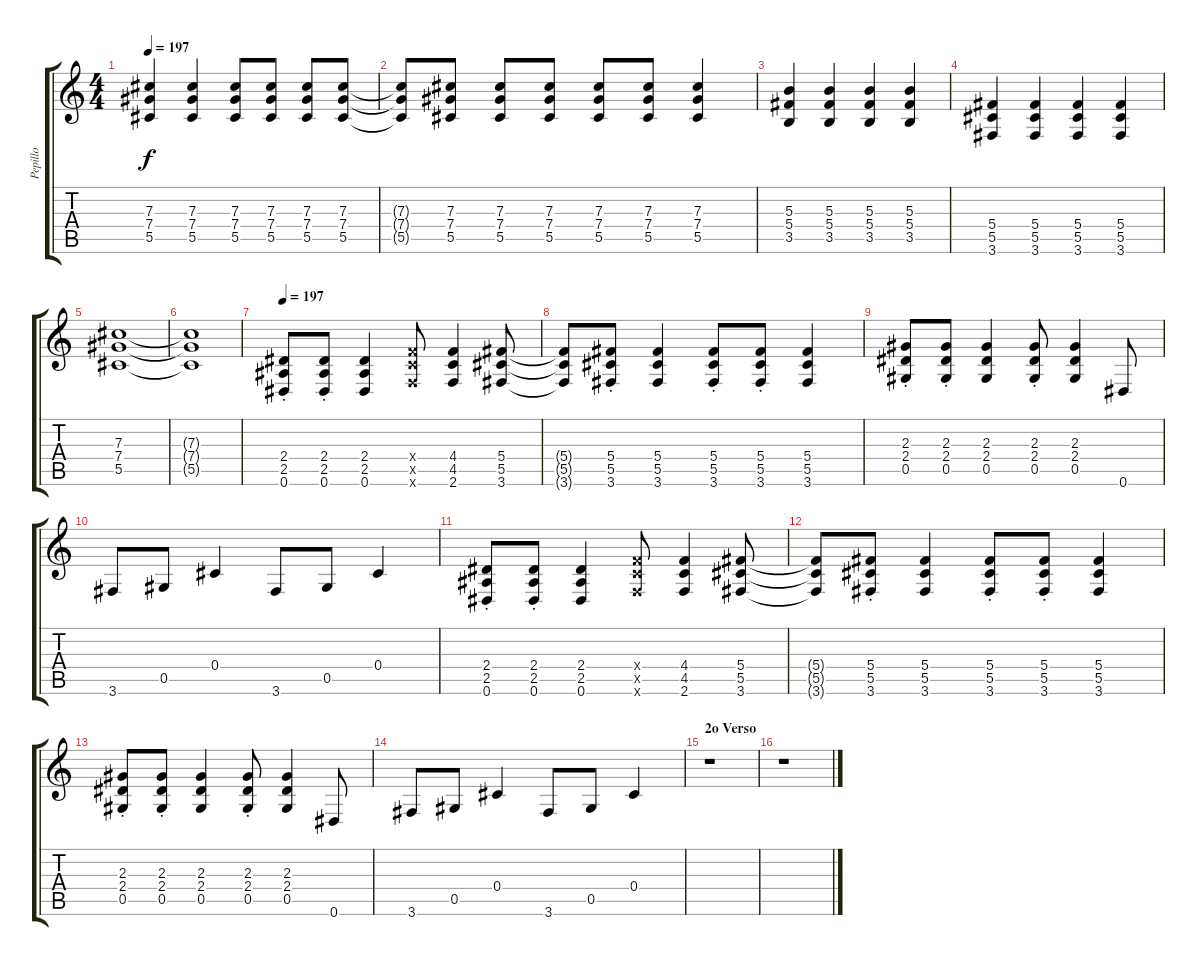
\track ("Pepillo" "Pepillo") {instrument distortionguitar}
\staff {score tabs}
\tuning (Eb4 Bb3 Gb3 Db3 Ab2 Eb2) {hide}
\ts (4 4)
\tempo 197
\clef g2
\ks c
(7.3 7.4 5.5).4{dy f} (7.3 7.4 5.5).4 (7.3 7.4 5.5).8 (7.3 7.4 5.5).8 (7.3 7.4 5.5).8 (7.3 7.4 5.5).8 |
(7.3{t} 7.4{t} 5.5{t}).8 (7.3 7.4 5.5).8 (7.3 7.4 5.5).8 (7.3 7.4 5.5).8 (7.3 7.4 5.5).8 (7.3 7.4 5.5).8 (7.3 7.4 5.5).4 |
(5.3 5.4 3.5).4 (5.3 5.4 3.5).4 (5.3 5.4 3.5).4 (5.3 5.4 3.5).4 |
(5.4 5.5 3.6).4 (5.4 5.5 3.6).4 (5.4 5.5 3.6).4 (5.4 5.5 3.6).4 |
(7.3 7.4 5.5).1 |
(7.3{t} 7.4{t} 5.5{t}).1 |
\tempo 197
(2.4{st} 2.5{st} 0.6{st}).8{instrument distortionguitar} (2.4{st} 2.5{st} 0.6{st}).8 (2.4 2.5 0.6).4 (4.4{x} 4.5{x} 2.6{x}).8 (4.4 4.5 2.6).4 (5.4 5.5 3.6).8 |
(5.4{t} 5.5{t} 3.6{t}).8 (5.4{st} 5.5{st} 3.6{st}).8 (5.4 5.5 3.6).4 (5.4{st} 5.5{st} 3.6{st}).8 (5.4{st} 5.5{st} 3.6{st}).8 (5.4 5.5 3.6).4 |
(2.3{st} 2.4{st} 0.5{st}).8 (2.3{st} 2.4{st} 0.5{st}).8 (2.3 2.4 0.5).4 (2.3{st} 2.4{st} 0.5{st}).8 (2.3 2.4 0.5).4 0.6.8 |
3.6.8 0.5.8 0.4.4 3.6.8 0.5.8 0.4.4 |
(2.4{st} 2.5{st} 0.6{st}).8 (2.4{st} 2.5{st} 0.6{st}).8 (2.4 2.5 0.6).4 (4.4{x} 4.5{x} 2.6{x}).8 (4.4 4.5 2.6).4 (5.4 5.5 3.6).8 |
(5.4{t} 5.5{t} 3.6{t}).8 (5.4{st} 5.5{st} 3.6{st}).8 (5.4 5.5 3.6).4 (5.4{st} 5.5{st} 3.6{st}).8 (5.4{st} 5.5{st} 3.6{st}).8 (5.4 5.5 3.6).4 |
(2.3{st} 2.4{st} 0.5{st}).8 (2.3{st} 2.4{st} 0.5{st}).8 (2.3 2.4 0.5).4 (2.3{st} 2.4{st} 0.5{st}).8 (2.3 2.4 0.5).4 0.6.8 |
3.6.8 0.5.8 0.4.4 3.6.8 0.5.8 0.4.4 |
\section ("" "2o Verso")
r.1 |
r.1
